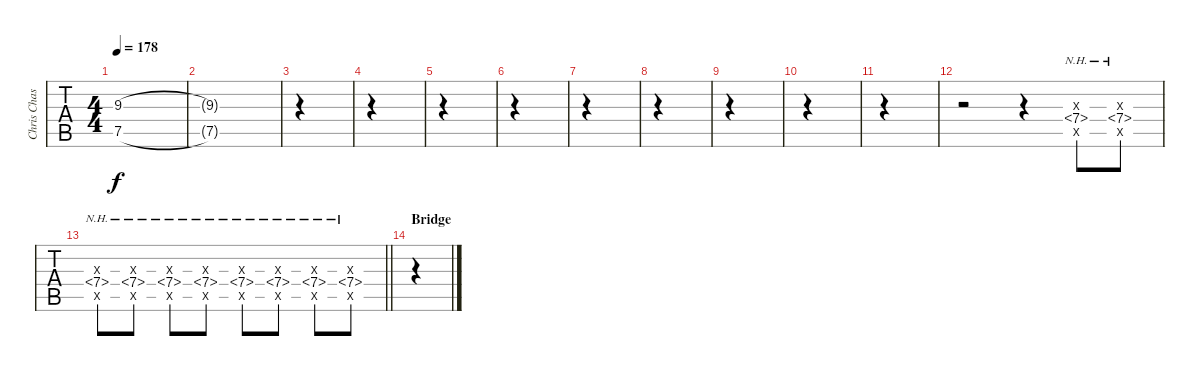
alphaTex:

\track ("Chris Chasse - Guitar Two" "Chris Chas") {instrument distortionguitar}
\staff {tabs}
\tuning (Eb4 Bb3 Gb3 Db3 Ab2 Eb2) {hide}
\ts (4 4)
\tempo 178
\clef g2
\ks c
(9.3{t} 7.5{t}).1{dy f} |
(9.3{t} 7.5{t}).1 |
|
|
|
|
|
|
|
|
|
r.2{volume 8 balance 13} r.4 (0.3{x} 7.4{nh} 0.5{x}).8 (0.3{x} 7.4{nh} 0.5{x}).8 |
\barLineRight lightlight
(0.3{x} 7.4{nh} 0.5{x}).8 (0.3{x} 7.4{nh} 0.5{x}).8 (0.3{x} 7.4{nh} 0.5{x}).8 (0.3{x} 7.4{nh} 0.5{x}).8 (0.3{x} 7.4{nh} 0.5{x}).8 (0.3{x} 7.4{nh} 0.5{x}).8 (0.3{x} 7.4{nh} 0.5{x}).8 (0.3{x} 7.4{nh} 0.5{x}).8 |
\section ("" "Bridge")
